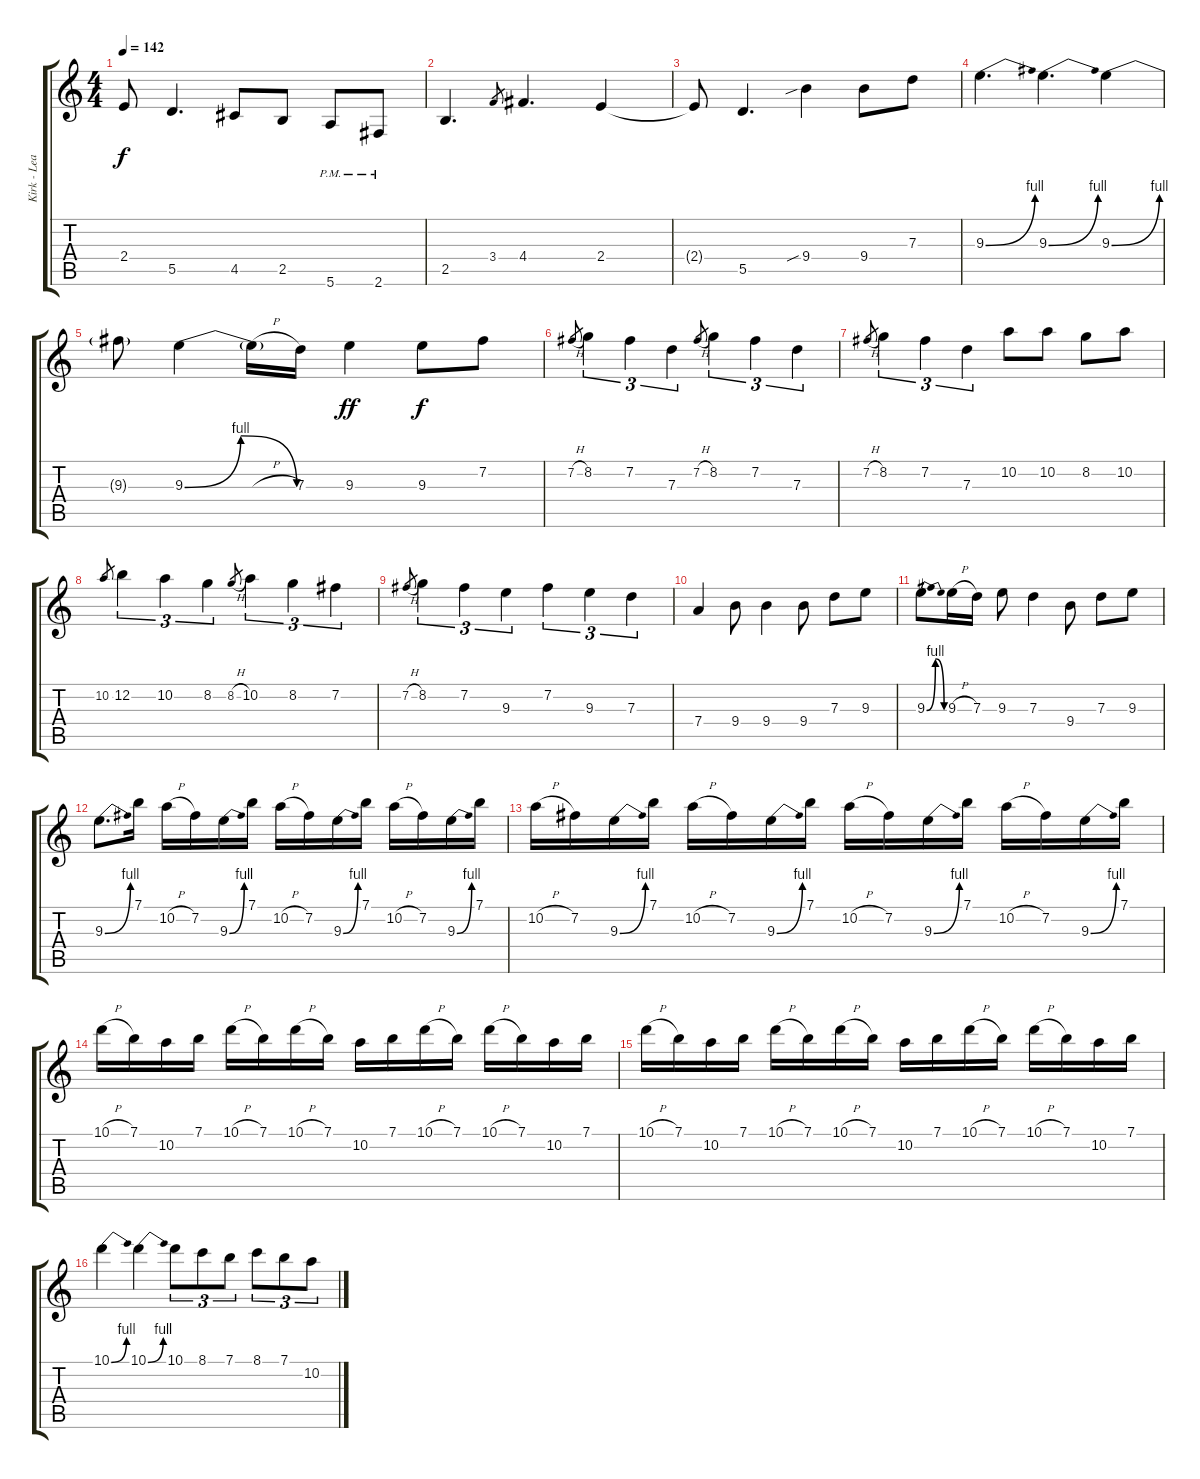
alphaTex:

\track ("Kirk - Lead Distortion" "Kirk - Lea") {instrument overdrivenguitar}
\staff {score tabs}
\tuning (E4 B3 G3 D3 A2 E2) {hide}
\ts (4 4)
\tempo 142
\clef g2
\ks c
2.4{t}.8{dy f} 5.5.4{d} 4.5.8 2.5.8 5.6{pm}.8 2.6{pm}.8 |
2.5.4{d} 3.4.8{gr} 4.4.4{d} 2.4.4 |
2.4{t}.8 5.5.4{d} 9.4{sib}.4 9.4.8 7.3.8 |
9.3{be (bend 0 0 60 4)}.4{d} 9.3{be (bend 0 0 60 4)}.4{d} 9.3{be (bend 0 0 60 4)}.4 |
9.3{t}.8 9.3{be (bendrelease 0 0 20 4 45 4 60 0)}.4 9.3{h t}.16 7.3.16 9.3.4{dy ff} 9.3.8{dy f} 7.2.8 |
7.2{h}.8{gr} 8.2.4{tu (3 2)} 7.2.4{tu (3 2)} 7.3.4{tu (3 2)} 7.2{h}.8{gr} 8.2.4{tu (3 2)} 7.2.4{tu (3 2)} 7.3.4{tu (3 2)} |
7.2{h}.8{gr} 8.2.4{tu (3 2)} 7.2.4{tu (3 2)} 7.3.4{tu (3 2)} 10.2.8 10.2.8 8.2.8 10.2.8 |
10.2.8{gr} 12.2.4{tu (3 2)} 10.2.4{tu (3 2)} 8.2.4{tu (3 2)} 8.2{h}.8{gr} 10.2.4{tu (3 2)} 8.2.4{tu (3 2)} 7.2.4{tu (3 2)} |
7.2{h}.8{gr} 8.2.4{tu (3 2)} 7.2.4{tu (3 2)} 9.3.4{tu (3 2)} 7.2.4{tu (3 2)} 9.3.4{tu (3 2)} 7.3.4{tu (3 2)} |
7.4.4 9.4.8 9.4.4 9.4.8 7.3.8 9.3.8 |
9.3{be (bendrelease 0 0 30 4 45 4 60 0)}.8 9.3{h}.16 7.3.16 9.3.8 7.3.4 9.4.8 7.3.8 9.3.8 |
9.3{be (bend 0 0 60 4)}.8{d} 7.1.16 10.2{h}.16 7.2.16 9.3{be (bend 0 0 60 4)}.16 7.1.16 10.2{h}.16 7.2.16 9.3{be (bend 0 0 60 4)}.16 7.1.16 10.2{h}.16 7.2.16 9.3{be (bend 0 0 60 4)}.16 7.1.16 |
10.2{h}.16 7.2.16 9.3{be (bend 0 0 60 4)}.16 7.1.16 10.2{h}.16 7.2.16 9.3{be (bend 0 0 60 4)}.16 7.1.16 10.2{h}.16 7.2.16 9.3{be (bend 0 0 60 4)}.16 7.1.16 10.2{h}.16 7.2.16 9.3{be (bend 0 0 60 4)}.16 7.1.16 |
10.1{h}.16 7.1.16 10.2.16 7.1.16 10.1{h}.16 7.1.16 10.1{h}.16 7.1.16 10.2.16 7.1.16 10.1{h}.16 7.1.16 10.1{h}.16 7.1.16 10.2.16 7.1.16 |
10.1{h}.16 7.1.16 10.2.16 7.1.16 10.1{h}.16 7.1.16 10.1{h}.16 7.1.16 10.2.16 7.1.16 10.1{h}.16 7.1.16 10.1{h}.16 7.1.16 10.2.16 7.1.16 |
10.1{be (bend 0 0 60 4)}.4 10.1{be (bend 0 0 60 4)}.4 10.1.8{tu (3 2)} 8.1.8{tu (3 2)} 7.1.8{tu (3 2)} 8.1.8{tu (3 2)} 7.1.8{tu (3 2)} 10.2.8{tu (3 2)}
